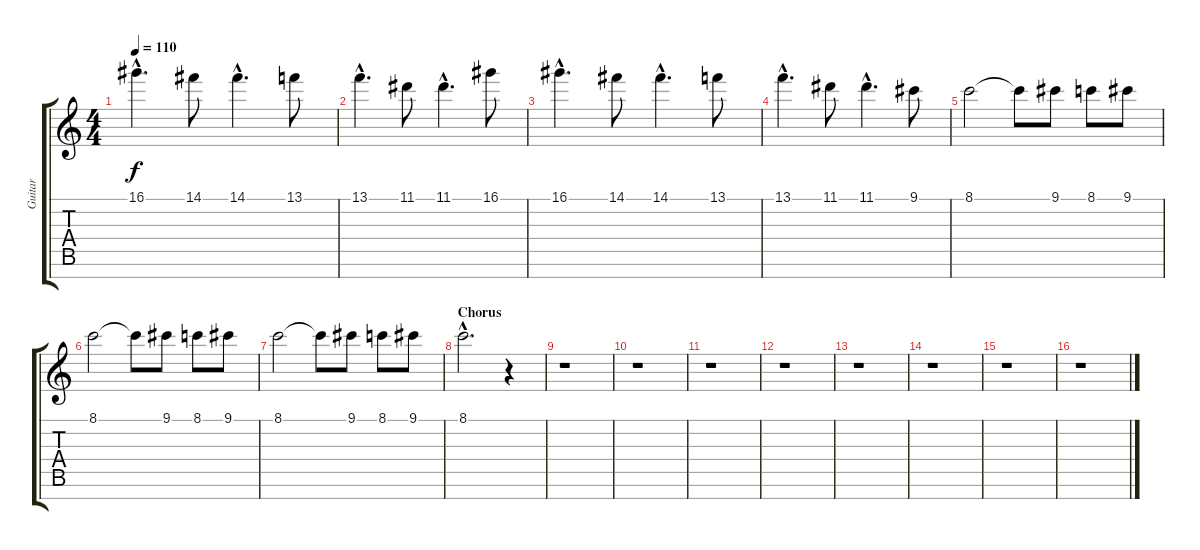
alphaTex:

\track ("Guitar" "Guitar") {instrument distortionguitar}
\staff {score tabs}
\tuning (E4 B3 G3 D3 A2 E2 B1) {hide}
\ts (4 4)
\tempo 110
\clef g2
\ks c
16.1{hac}.4{d dy f} 14.1.8 14.1{hac}.4{d} 13.1.8 |
13.1{hac}.4{d} 11.1.8 11.1{hac}.4{d} 16.1.8 |
16.1{hac}.4{d} 14.1.8 14.1{hac}.4{d} 13.1.8 |
13.1{hac}.4{d} 11.1.8 11.1{hac}.4{d} 9.1.8 |
8.1.2 8.1{t}.8 9.1.8 8.1.8 9.1.8 |
8.1.2 8.1{t}.8 9.1.8 8.1.8 9.1.8 |
8.1.2 8.1{t}.8 9.1.8 8.1.8 9.1.8 |
\section ("" "Chorus")
8.1{hac}.2{d} r.4 |
r.1 |
r.1 |
r.1 |
r.1 |
r.1 |
r.1 |
r.1 |
r.1
